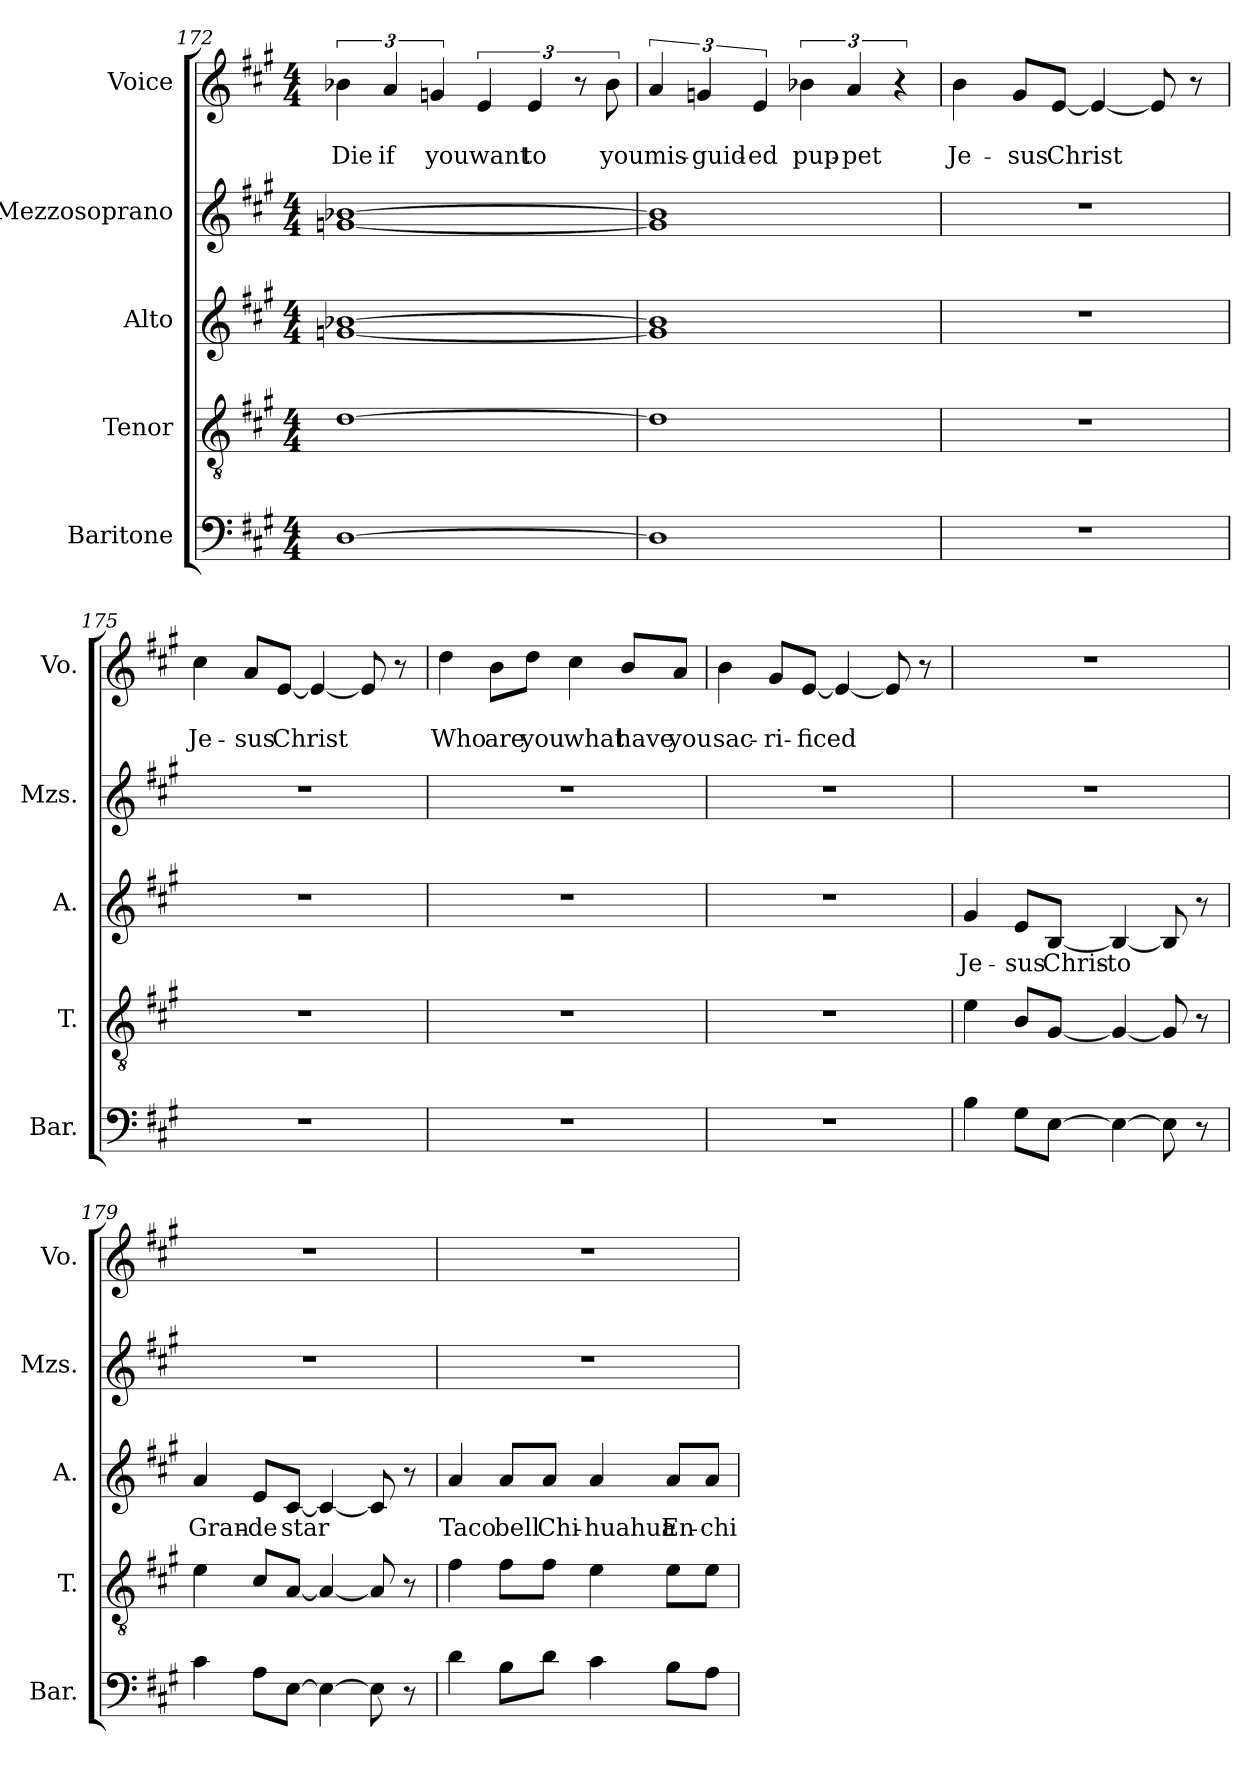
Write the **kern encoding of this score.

**kern	**kern	**kern	**text	**kern	**kern	**text	**text
*part5	*part4	*part3	*part3	*part2	*part1	*part1	*part1
*staff5	*staff4	*staff3	*staff3	*staff2	*staff1	*staff1	*staff1
*I"Baritone	*I"Tenor	*I"Alto	*	*I"Mezzosoprano	*I"Voice	*	*
*I'Bar.	*I'T.	*I'A.	*	*I'Mzs.	*I'Vo.	*	*
*clefF4	*clefGv2	*clefG2	*	*clefG2	*clefG2	*	*
*k[f#c#g#]	*k[f#c#g#]	*k[f#c#g#]	*	*k[f#c#g#]	*k[f#c#g#]	*	*
*A:	*A:	*A:	*	*A:	*A:	*	*
*M4/4	*M4/4	*M4/4	*	*M4/4	*M4/4	*	*
=172	=172	=172	=172	=172	=172	=172	=172
[1D	[1d	[1gn [1b-X	.	[1gn [1b-X	6b-X\	.	Die
.	.	.	.	.	6a/	.	if
.	.	.	.	.	6gn/	.	you
.	.	.	.	.	6e/	.	want
.	.	.	.	.	6e/	.	to
.	.	.	.	.	12r	.	.
.	.	.	.	.	12b-\	.	you
=173	=173	=173	=173	=173	=173	=173	=173
1D]	1d]	1g] 1b-]	.	1g] 1b-]	6a/	.	mis-
.	.	.	.	.	6gn/	.	-guid-
.	.	.	.	.	6e/	.	-ed
.	.	.	.	.	6b-X\	.	pup-
.	.	.	.	.	6a/	.	-pet
.	.	.	.	.	6r	.	.
!!LO:LB:g=z
=174	=174	=174	=174	=174	=174	=174	=174
1r	1r	1r	.	1r	4b\	.	Je-
.	.	.	.	.	8g#/L	.	-sus
.	.	.	.	.	[8e/J	.	Christ
.	.	.	.	.	4e/_	.	.
.	.	.	.	.	8e/]	.	.
.	.	.	.	.	8r	.	.
=175	=175	=175	=175	=175	=175	=175	=175
1r	1r	1r	.	1r	4cc#\	.	Je-
.	.	.	.	.	8a/L	.	-sus
.	.	.	.	.	[8e/J	.	Christ
.	.	.	.	.	4e/_	.	.
.	.	.	.	.	8e/]	.	.
.	.	.	.	.	8r	.	.
=176	=176	=176	=176	=176	=176	=176	=176
1r	1r	1r	.	1r	4dd\	.	Who
.	.	.	.	.	8b\L	.	are
.	.	.	.	.	8dd\J	.	you
.	.	.	.	.	4cc#\	.	what
.	.	.	.	.	8b/L	.	have
.	.	.	.	.	8a/J	.	you
!!LO:PB:g=z
=177	=177	=177	=177	=177	=177	=177	=177
1r	1r	1r	.	1r	4b\	.	sac-
.	.	.	.	.	8g#/L	.	-ri-
.	.	.	.	.	[8e/J	.	-ficed
.	.	.	.	.	4e/_	.	.
.	.	.	.	.	8e/]	.	.
.	.	.	.	.	8r	.	.
=178	=178	=178	=178	=178	=178	=178	=178
4B\	4e\	4g#/	Je-	1r	1r	.	.
8G#\L	8B/L	8e/L	-sus	.	.	.	.
[8E\J	[8G#/J	[8B/J	Chris-	.	.	.	.
4E\_	4G#/_	4B/_	-to	.	.	.	.
8E\]	8G#/]	8B/]	.	.	.	.	.
8r	8r	8r	.	.	.	.	.
=179	=179	=179	=179	=179	=179	=179	=179
4c#\	4e\	4a/	Gran-	1r	1r	.	.
8A\L	8c#/L	8e/L	-de	.	.	.	.
[8E\J	[8A/J	[8c#/J	star	.	.	.	.
4E\_	4A/_	4c#/_	.	.	.	.	.
8E\]	8A/]	8c#/]	.	.	.	.	.
8r	8r	8r	.	.	.	.	.
!!LO:LB:g=z
=180	=180	=180	=180	=180	=180	=180	=180
4d\	4f#\	4a/	Taco	1r	1r	.	.
8B\L	8f#\L	8a/L	bell	.	.	.	.
8d\J	8f#\J	8a/J	Chi-	.	.	.	.
4c#\	4e\	4a/	-huahua	.	.	.	.
8B\L	8e\L	8a/L	En-	.	.	.	.
8A\J	8e\J	8a/J	-chi-	.	.	.	.
=	=	=	=	=	=	=	=
*-	*-	*-	*-	*-	*-	*-	*-
